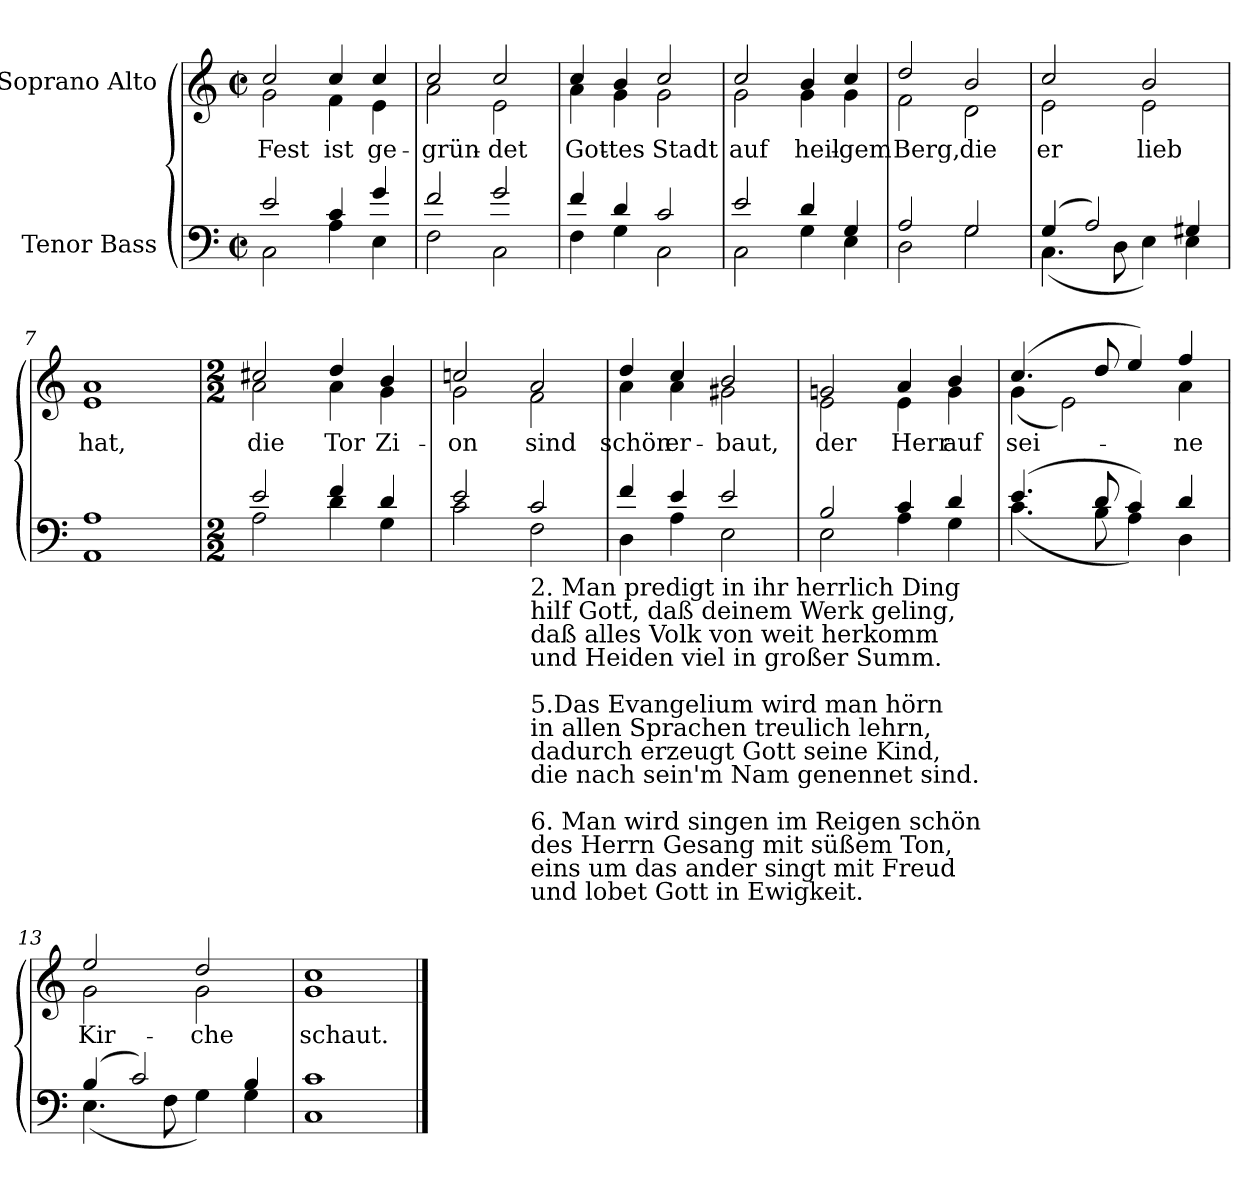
**kern	**kern	**text
*part2	*part1	*part1
*staff2	*staff1	*staff1
*I"Tenor Bass	*I"Soprano Alto	*
*clefF4	*clefG2	*
*k[]	*k[]	*
*C:	*C:	*
*M2/2	*M2/2	*
*met(c|)	*met(c|)	*
=1	=1	=1
*^	*	*
!	!	!LO:TX:a:cj:t=Cornelius Becker\n(1561-1604)	!
!	!	!LO:TX:a:cj:t=Psalm 87, SWV 184	!
!	!	!LO:TX:a:cj:t=Heinrich Schütz\n(1585-1672)	!
!	!	!	!LO:LY:b
*	*	*^	*
2e/	2C\	2cc/	2g\	Fest
!	!	!	!	!LO:LY:b
4c/	4A\	4cc/	4f\	ist
!	!	!	!	!LO:LY:b
4g/	4E\	4cc/	4e\	ge-
=2	=2	=2	=2	=2
!	!	!	!	!LO:LY:b
2f/	2F\	2cc/	2a\	-grün-
!	!	!	!	!LO:LY:b
2g/	2C\	2cc/	2e\	-det
=3	=3	=3	=3	=3
!	!	!	!	!LO:LY:b
4f/	4F\	4cc/	4a\	Got-
!	!	!	!	!LO:LY:b
4d/	4G\	4b/	4g\	-tes
!	!	!	!	!LO:LY:b
2c/	2C\	2cc/	2g\	Stadt
=4	=4	=4	=4	=4
!	!	!	!	!LO:LY:b
2e/	2C\	2cc/	2g\	auf
!	!	!	!	!LO:LY:b
4d/	4G\	4b/	4g\	heil-
!	!	!	!	!LO:LY:b
4G/	4E\	4cc/	4g\	-gem
=5	=5	=5	=5	=5
!	!	!	!	!LO:LY:b
2A/	2D\	2dd/	2f\	Berg,
!	!	!	!	!LO:LY:b
2G/	2G\	2b/	2d\	die
=6	=6	=6	=6	=6
!	!	!	!	!LO:LY:b
(>4G/	(<4.C\	2cc/	2e\	er
2A/)	.	.	.	.
.	8D\	.	.	.
!	!	!	!	!LO:LY:b
.	4E\)	2b/	2e\	lieb
4G#X/	4E\	.	.	.
=7	=7	=7	=7	=7
!	!	!	!	!LO:LY:b
1A/	1AA\	1a/	1e\	hat,
!!LO:LB:g=z	!!
=8	=8	=8	=8	=8
*M2/2	*	*M2/2	*	*
!	!	!	!	!LO:LY:b
2e/	2A\	2cc#X/	2a\	die
!	!	!	!	!LO:LY:b
4f/	4d\	4dd/	4a\	Tor
!	!	!	!	!LO:LY:b
4d/	4G\	4b/	4g\	Zi-
=9	=9	=9	=9	=9
!	!	!	!	!LO:LY:b
2e/	2c\	2ccn/	2g\	-on
!LO:TX:b:t=2. Man predigt in ihr herrlich Ding\nhilf Gott, daß deinem Werk geling,\ndaß alles Volk von weit herkomm\nund Heiden viel in großer Summ.\n\n5.Das Evangelium wird man hörn\nin allen Sprachen treulich lehrn,\ndadurch erzeugt Gott seine Kind,\ndie nach sein'm Nam genennet sind.\n\n6. Man wird singen im Reigen schön\ndes Herrn Gesang mit süßem Ton,\neins um das ander singt mit Freud\nund lobet Gott in Ewigkeit.	!	!	!	!
!	!	!	!	!LO:LY:b
2c/	2F\	2a/	2f\	sind
=10	=10	=10	=10	=10
!	!	!	!	!LO:LY:b
4f/	4D\	4dd/	4a\	schön
!	!	!	!	!LO:LY:b
4e/	4A\	4cc/	4a\	er-
!	!	!	!	!LO:LY:b
2e/	2E\	2b/	2g#X\	-baut,
=11	=11	=11	=11	=11
!	!	!	!	!LO:LY:b
2B/	2E\	2gn/	2e\	der
!	!	!	!	!LO:LY:b
4c/	4A\	4a/	4e\	Herr
!	!	!	!	!LO:LY:b
4d/	4G\	4b/	4g\	auf
=12	=12	=12	=12	=12
!	!	!	!	!LO:LY:b
(>4.e/	(<4.c\	(>4.cc/	(<4g\	sei-
.	.	.	2e\)	.
8d/	8B\	8dd/	.	.
4c/)	4A\)	4ee/)	.	.
!	!	!	!	!LO:LY:b
4d/	4D\	4ff/	4a\	ne
=13	=13	=13	=13	=13
!	!	!	!	!LO:LY:b
(>4B/	(<4.E\	2ee/	2g\	Kir-
2c/)	.	.	.	.
.	8F\	.	.	.
!	!	!	!	!LO:LY:b
.	4G\)	2dd/	2g\	-che
4B/	4G\	.	.	.
=14	=14	=14	=14	=14
!	!	!	!	!LO:LY:b
1c/	1C\	1cc/	1g\	schaut.
*v	*v	*	*	*
*	*v	*v	*
==	==	==
*-	*-	*-
